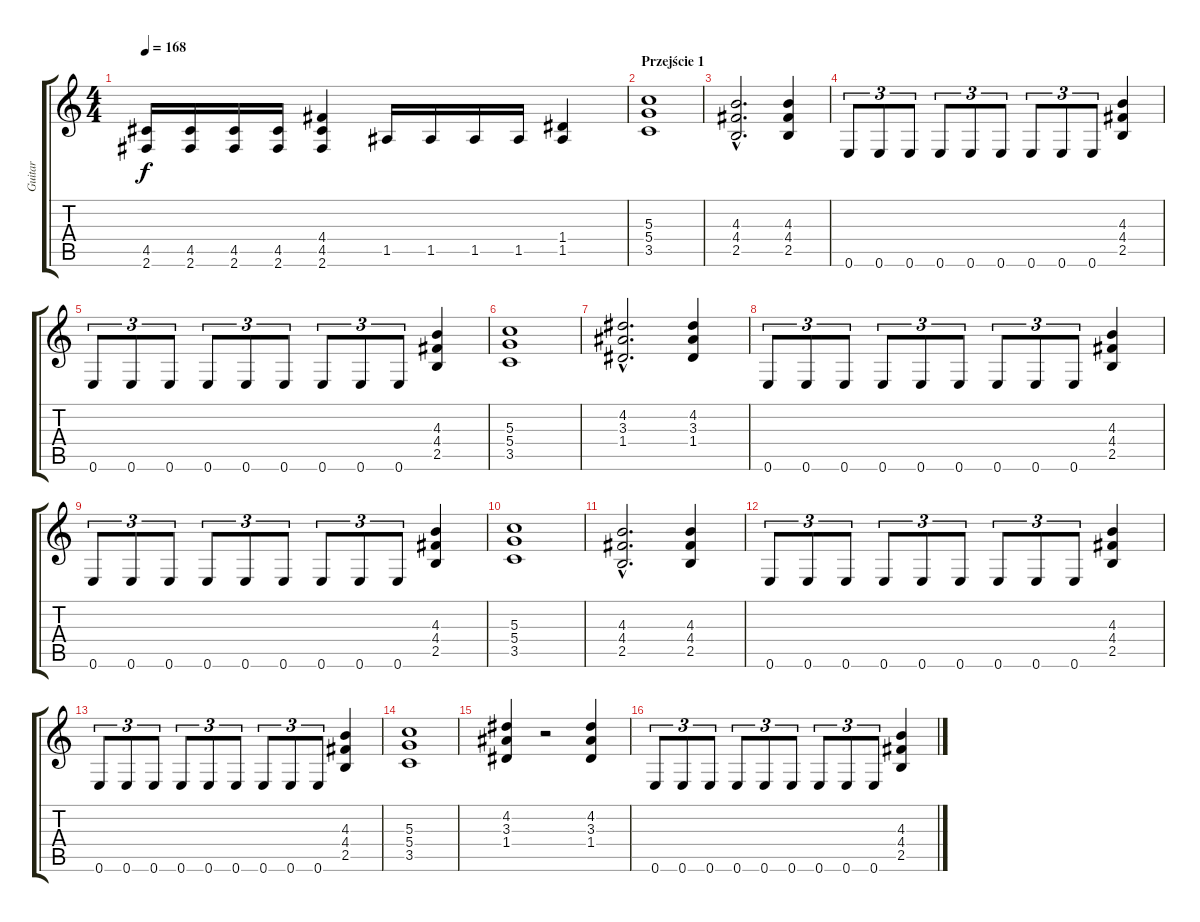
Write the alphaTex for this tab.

\track ("Guitar " "Guitar ") {instrument overdrivenguitar}
\staff {score tabs}
\tuning (E4 B3 G3 D3 A2 E2) {hide}
\ts (4 4)
\tempo 168
\clef g2
\ks c
(4.5 2.6).16{dy f} (4.5 2.6).16 (4.5 2.6).16 (4.5 2.6).16 (4.4 4.5 2.6).4 1.5.16 1.5.16 1.5.16 1.5.16 (1.4 1.5).4 |
\section ("" "Przejście 1")
(5.3 5.4 3.5).1 |
(4.3{hac} 4.4{hac} 2.5{hac}).2{d} (4.3 4.4 2.5).4 |
0.6.8{tu (3 2)} 0.6.8{tu (3 2)} 0.6.8{tu (3 2)} 0.6.8{tu (3 2)} 0.6.8{tu (3 2)} 0.6.8{tu (3 2)} 0.6.8{tu (3 2)} 0.6.8{tu (3 2)} 0.6.8{tu (3 2)} (4.3 4.4 2.5).4 |
0.6.8{tu (3 2)} 0.6.8{tu (3 2)} 0.6.8{tu (3 2)} 0.6.8{tu (3 2)} 0.6.8{tu (3 2)} 0.6.8{tu (3 2)} 0.6.8{tu (3 2)} 0.6.8{tu (3 2)} 0.6.8{tu (3 2)} (4.3 4.4 2.5).4 |
(5.3 5.4 3.5).1 |
(4.2{hac} 3.3{hac} 1.4{hac}).2{d} (4.2 3.3 1.4).4 |
0.6.8{tu (3 2)} 0.6.8{tu (3 2)} 0.6.8{tu (3 2)} 0.6.8{tu (3 2)} 0.6.8{tu (3 2)} 0.6.8{tu (3 2)} 0.6.8{tu (3 2)} 0.6.8{tu (3 2)} 0.6.8{tu (3 2)} (4.3 4.4 2.5).4 |
0.6.8{tu (3 2)} 0.6.8{tu (3 2)} 0.6.8{tu (3 2)} 0.6.8{tu (3 2)} 0.6.8{tu (3 2)} 0.6.8{tu (3 2)} 0.6.8{tu (3 2)} 0.6.8{tu (3 2)} 0.6.8{tu (3 2)} (4.3 4.4 2.5).4 |
(5.3 5.4 3.5).1 |
(4.3{hac} 4.4{hac} 2.5{hac}).2{d} (4.3 4.4 2.5).4 |
0.6.8{tu (3 2)} 0.6.8{tu (3 2)} 0.6.8{tu (3 2)} 0.6.8{tu (3 2)} 0.6.8{tu (3 2)} 0.6.8{tu (3 2)} 0.6.8{tu (3 2)} 0.6.8{tu (3 2)} 0.6.8{tu (3 2)} (4.3 4.4 2.5).4 |
0.6.8{tu (3 2)} 0.6.8{tu (3 2)} 0.6.8{tu (3 2)} 0.6.8{tu (3 2)} 0.6.8{tu (3 2)} 0.6.8{tu (3 2)} 0.6.8{tu (3 2)} 0.6.8{tu (3 2)} 0.6.8{tu (3 2)} (4.3 4.4 2.5).4 |
(5.3 5.4 3.5).1 |
(4.2 3.3 1.4).4 r.2 (4.2 3.3 1.4).4 |
0.6.8{tu (3 2)} 0.6.8{tu (3 2)} 0.6.8{tu (3 2)} 0.6.8{tu (3 2)} 0.6.8{tu (3 2)} 0.6.8{tu (3 2)} 0.6.8{tu (3 2)} 0.6.8{tu (3 2)} 0.6.8{tu (3 2)} (4.3 4.4 2.5).4
